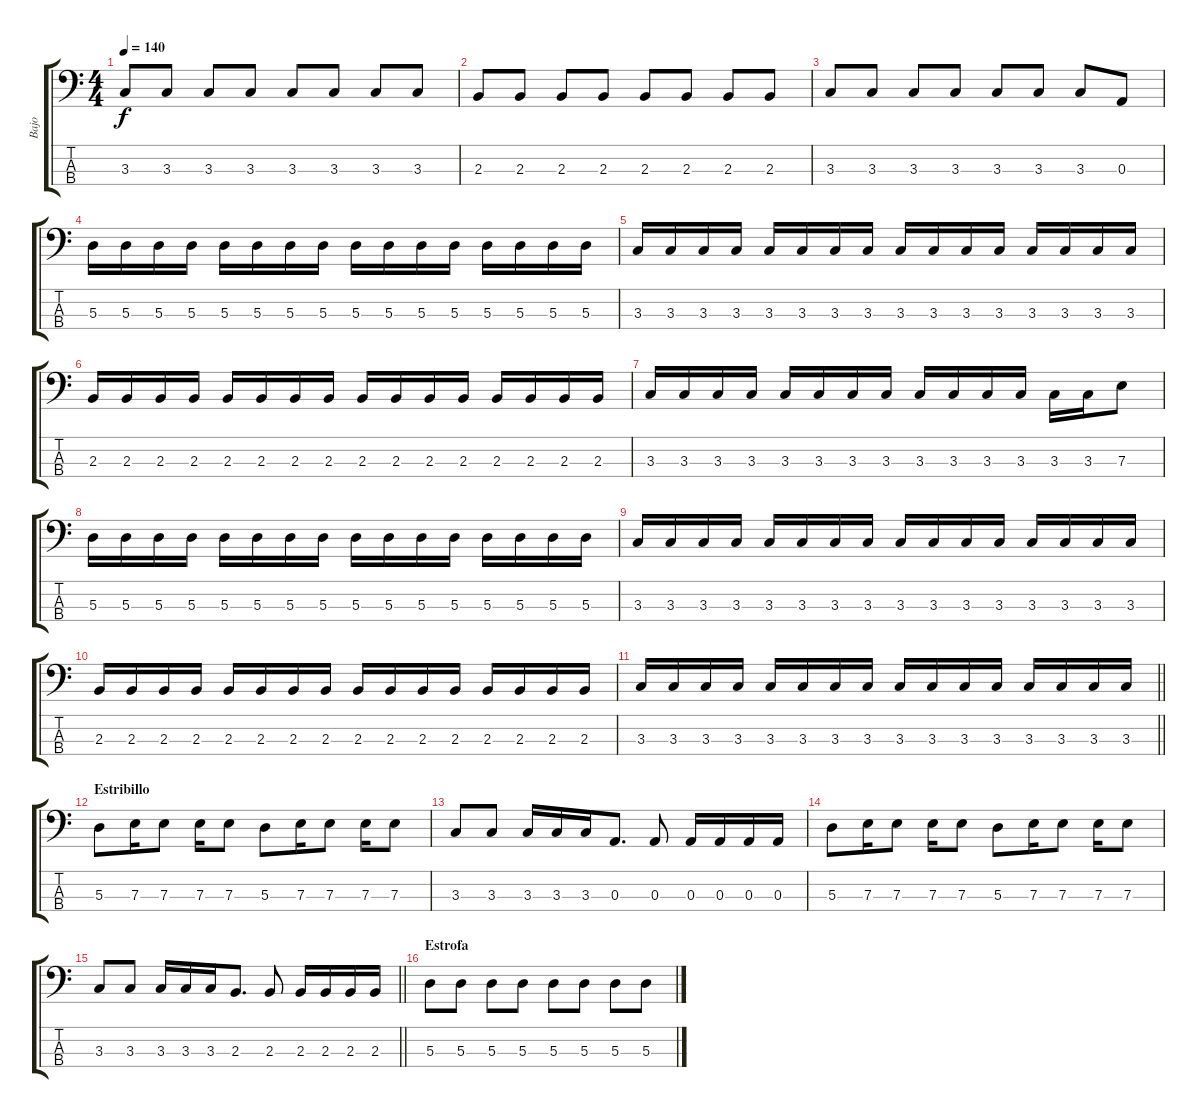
\track ("Bajo" "Bajo") {instrument electricbasspick}
\staff {score tabs}
\tuning (G2 D2 A1 E1) {hide}
\ts (4 4)
\tempo 140
\clef f4
\ks c
3.3.8{dy f} 3.3.8 3.3.8 3.3.8 3.3.8 3.3.8 3.3.8 3.3.8 |
2.3.8 2.3.8 2.3.8 2.3.8 2.3.8 2.3.8 2.3.8 2.3.8 |
3.3.8 3.3.8 3.3.8 3.3.8 3.3.8 3.3.8 3.3.8 0.3.8 |
5.3.16 5.3.16 5.3.16 5.3.16 5.3.16 5.3.16 5.3.16 5.3.16 5.3.16 5.3.16 5.3.16 5.3.16 5.3.16 5.3.16 5.3.16 5.3.16 |
3.3.16 3.3.16 3.3.16 3.3.16 3.3.16 3.3.16 3.3.16 3.3.16 3.3.16 3.3.16 3.3.16 3.3.16 3.3.16 3.3.16 3.3.16 3.3.16 |
2.3.16 2.3.16 2.3.16 2.3.16 2.3.16 2.3.16 2.3.16 2.3.16 2.3.16 2.3.16 2.3.16 2.3.16 2.3.16 2.3.16 2.3.16 2.3.16 |
3.3.16 3.3.16 3.3.16 3.3.16 3.3.16 3.3.16 3.3.16 3.3.16 3.3.16 3.3.16 3.3.16 3.3.16 3.3.16 3.3.16 7.3.8 |
5.3.16 5.3.16 5.3.16 5.3.16 5.3.16 5.3.16 5.3.16 5.3.16 5.3.16 5.3.16 5.3.16 5.3.16 5.3.16 5.3.16 5.3.16 5.3.16 |
3.3.16 3.3.16 3.3.16 3.3.16 3.3.16 3.3.16 3.3.16 3.3.16 3.3.16 3.3.16 3.3.16 3.3.16 3.3.16 3.3.16 3.3.16 3.3.16 |
2.3.16 2.3.16 2.3.16 2.3.16 2.3.16 2.3.16 2.3.16 2.3.16 2.3.16 2.3.16 2.3.16 2.3.16 2.3.16 2.3.16 2.3.16 2.3.16 |
\barLineRight lightlight
3.3.16 3.3.16 3.3.16 3.3.16 3.3.16 3.3.16 3.3.16 3.3.16 3.3.16 3.3.16 3.3.16 3.3.16 3.3.16 3.3.16 3.3.16 3.3.16 |
\section ("" "Estribillo")
5.3.8 7.3.16 7.3.8 7.3.16 7.3.8 5.3.8 7.3.16 7.3.8 7.3.16 7.3.8 |
3.3.8 3.3.8 3.3.16 3.3.16 3.3.16 0.3.8{d} 0.3.8 0.3.16 0.3.16 0.3.16 0.3.16 |
5.3.8 7.3.16 7.3.8 7.3.16 7.3.8 5.3.8 7.3.16 7.3.8 7.3.16 7.3.8 |
\barLineRight lightlight
3.3.8 3.3.8 3.3.16 3.3.16 3.3.16 2.3.8{d} 2.3.8 2.3.16 2.3.16 2.3.16 2.3.16 |
\section ("" "Estrofa")
5.3.8 5.3.8 5.3.8 5.3.8 5.3.8 5.3.8 5.3.8 5.3.8
